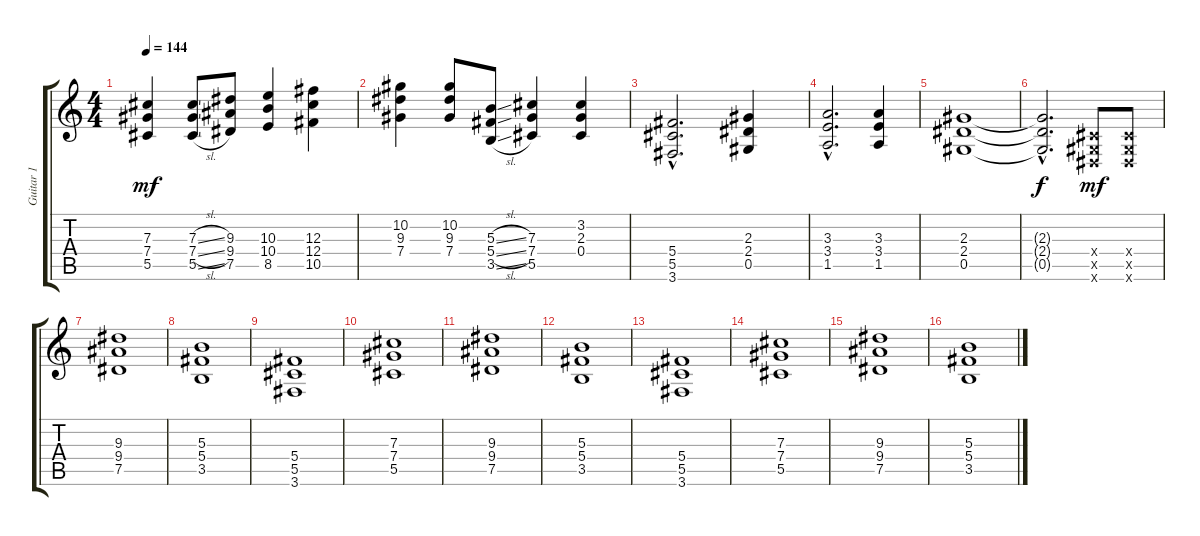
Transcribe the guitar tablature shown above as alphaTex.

\track ("Guitar 1" "Guitar 1") {instrument overdrivenguitar}
\staff {score tabs}
\tuning (Eb4 Bb3 Gb3 Db3 Ab2 Eb2) {hide}
\ts (4 4)
\tempo 144
\clef g2
\ks c
(7.3 7.4 5.5).4{dy mf} (7.3{sl} 7.4{sl} 5.5{sl}).8 (9.3 9.4 7.5).8 (10.3 10.4 8.5).4 (12.3 12.4 10.5).4 |
(10.2 9.3 7.4).4 (10.2 9.3 7.4).8 (5.3{sl} 5.4{sl} 3.5{sl}).8 (7.3 7.4 5.5).4 (3.2 2.3 0.4).4 |
(5.4{hac} 5.5{hac} 3.6{hac}).2{d} (2.3 2.4 0.5).4 |
(3.3{hac} 3.4{hac} 1.5{hac}).2{d} (3.3 3.4 1.5).4 |
(2.3 2.4 0.5).1 |
(2.3{hac t} 2.4{hac t} 0.5{hac t}).2{d dy f} (0.4{x} 0.5{x} 0.6{x}).8{dy mf} (0.4{x} 0.5{x} 0.6{x}).8 |
(9.3 9.4 7.5).1 |
(5.3 5.4 3.5).1 |
(5.4 5.5 3.6).1 |
(7.3 7.4 5.5).1 |
(9.3 9.4 7.5).1 |
(5.3 5.4 3.5).1 |
(5.4 5.5 3.6).1 |
(7.3 7.4 5.5).1 |
(9.3 9.4 7.5).1 |
(5.3 5.4 3.5).1
